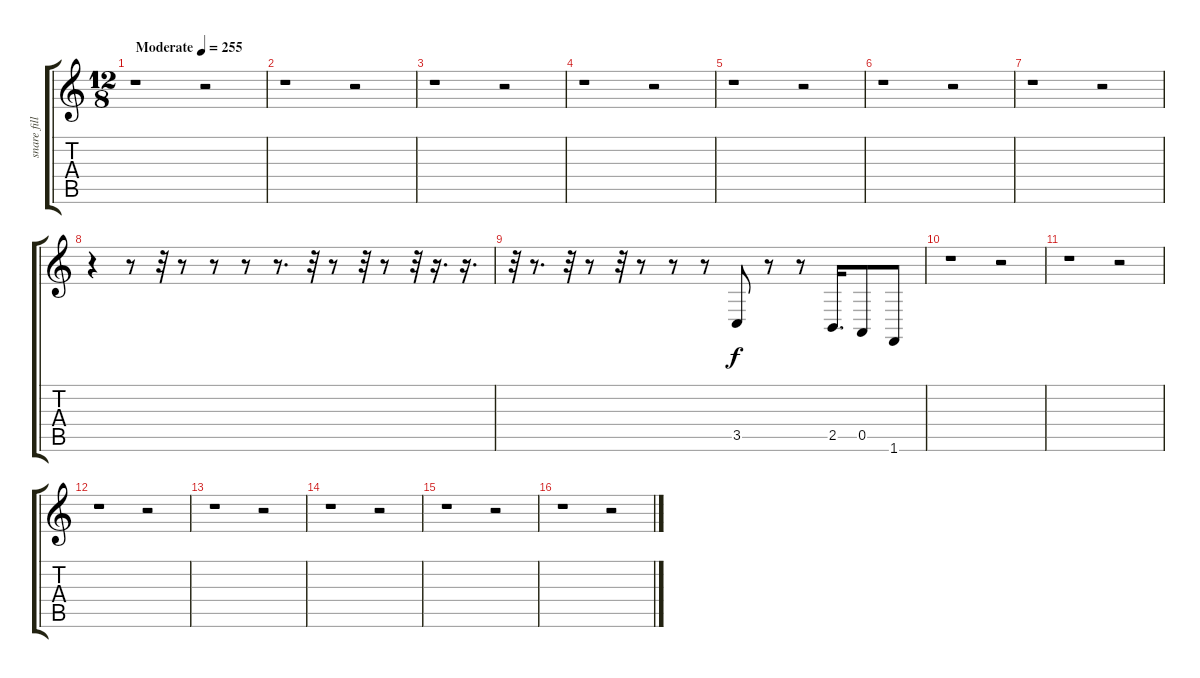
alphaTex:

\track ("snare fills         " "snare fill") {instrument drawbarorgan}
\staff {score tabs}
\tuning (E4 B3 G3 D3 A2 E2) {hide}
\ts (12 8)
\tempo (255 "Moderate")
\clef g2
\ks c
r.1{dy f instrument drawbarorgan} r.2 |
r.1 r.2 |
r.1 r.2 |
r.1 r.2 |
r.1 r.2 |
r.1 r.2 |
r.1 r.2 |
r.4 r.8 r.32 r.8 r.8 r.8 r.8{d} r.32 r.8 r.32 r.8 r.32 r.16{d} r.16{d} |
r.32 r.8{d} r.32 r.8 r.32 r.8 r.8 r.8 3.5.8 r.8 r.8 2.5.16{d} 0.5.8 1.6.8 |
r.1 r.2 |
r.1 r.2 |
r.1 r.2 |
r.1 r.2 |
r.1 r.2 |
r.1 r.2 |
r.1 r.2
